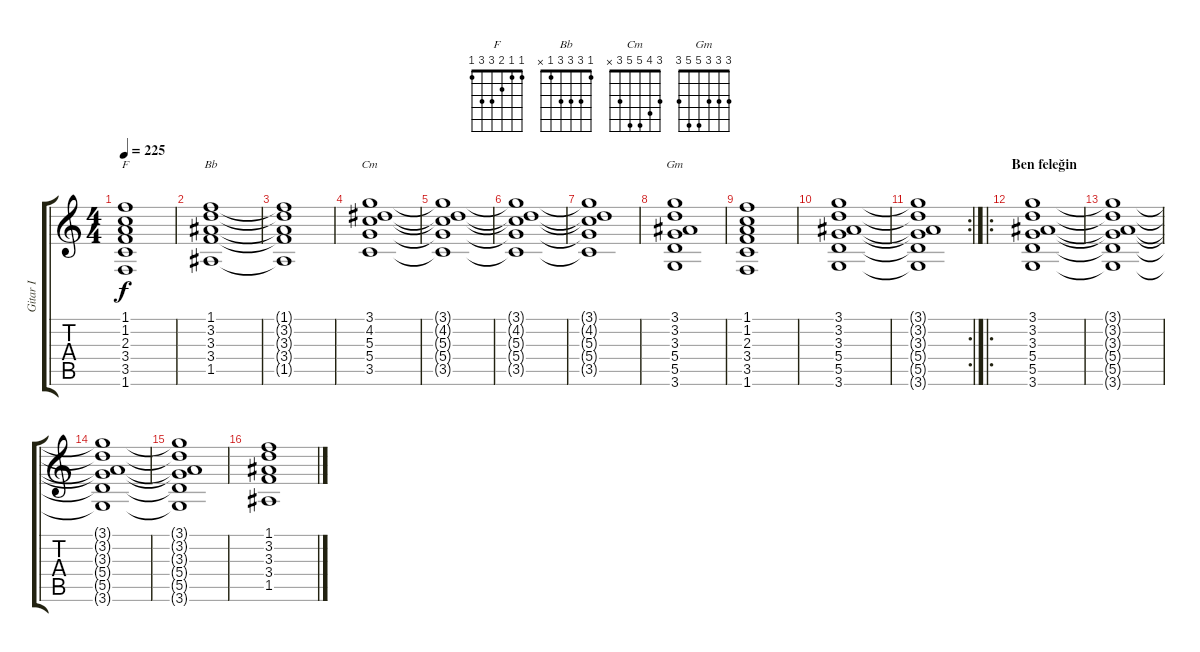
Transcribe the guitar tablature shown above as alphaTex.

\track ("Gitar I" "Gitar I") {instrument electricguitarclean}
\staff {score tabs}
\tuning (E4 B3 G3 D3 A2 E2) {hide}
\chord ("F" 1 1 2 3 3 1)
\chord ("Bb" 1 3 3 3 1 x)
\chord ("Cm" 3 4 5 5 3 x)
\chord ("Gm" 3 3 3 5 5 3)
\ts (4 4)
\tempo 225
\clef g2
\ks c
(1.1 1.2 2.3 3.4 3.5 1.6).1{ch "F" dy f} |
(1.1 3.2 3.3 3.4 1.5).1{ch "Bb"} |
(1.1{t} 3.2{t} 3.3{t} 3.4{t} 1.5{t}).1 |
(3.1 4.2 5.3 5.4 3.5).1{ch "Cm"} |
(3.1{t} 4.2{t} 5.3{t} 5.4{t} 3.5{t}).1 |
(3.1{t} 4.2{t} 5.3{t} 5.4{t} 3.5{t}).1 |
(3.1{t} 4.2{t} 5.3{t} 5.4{t} 3.5{t}).1 |
(3.1 3.2 3.3 5.4 5.5 3.6).1{ch "Gm" instrument overdrivenguitar} |
(1.1 1.2 2.3 3.4 3.5 1.6).1 |
(3.1 3.2 3.3 5.4 5.5 3.6).1{instrument overdrivenguitar} |
\rc 2
(3.1{t} 3.2{t} 3.3{t} 5.4{t} 5.5{t} 3.6{t}).1 |
\ro
\section ("" "Ben feleğin")
(3.1 3.2 3.3 5.4 5.5 3.6).1{instrument overdrivenguitar} |
(3.1{t} 3.2{t} 3.3{t} 5.4{t} 5.5{t} 3.6{t}).1 |
(3.1{t} 3.2{t} 3.3{t} 5.4{t} 5.5{t} 3.6{t}).1 |
(3.1{t} 3.2{t} 3.3{t} 5.4{t} 5.5{t} 3.6{t}).1 |
(1.1 3.2 3.3 3.4 1.5).1
